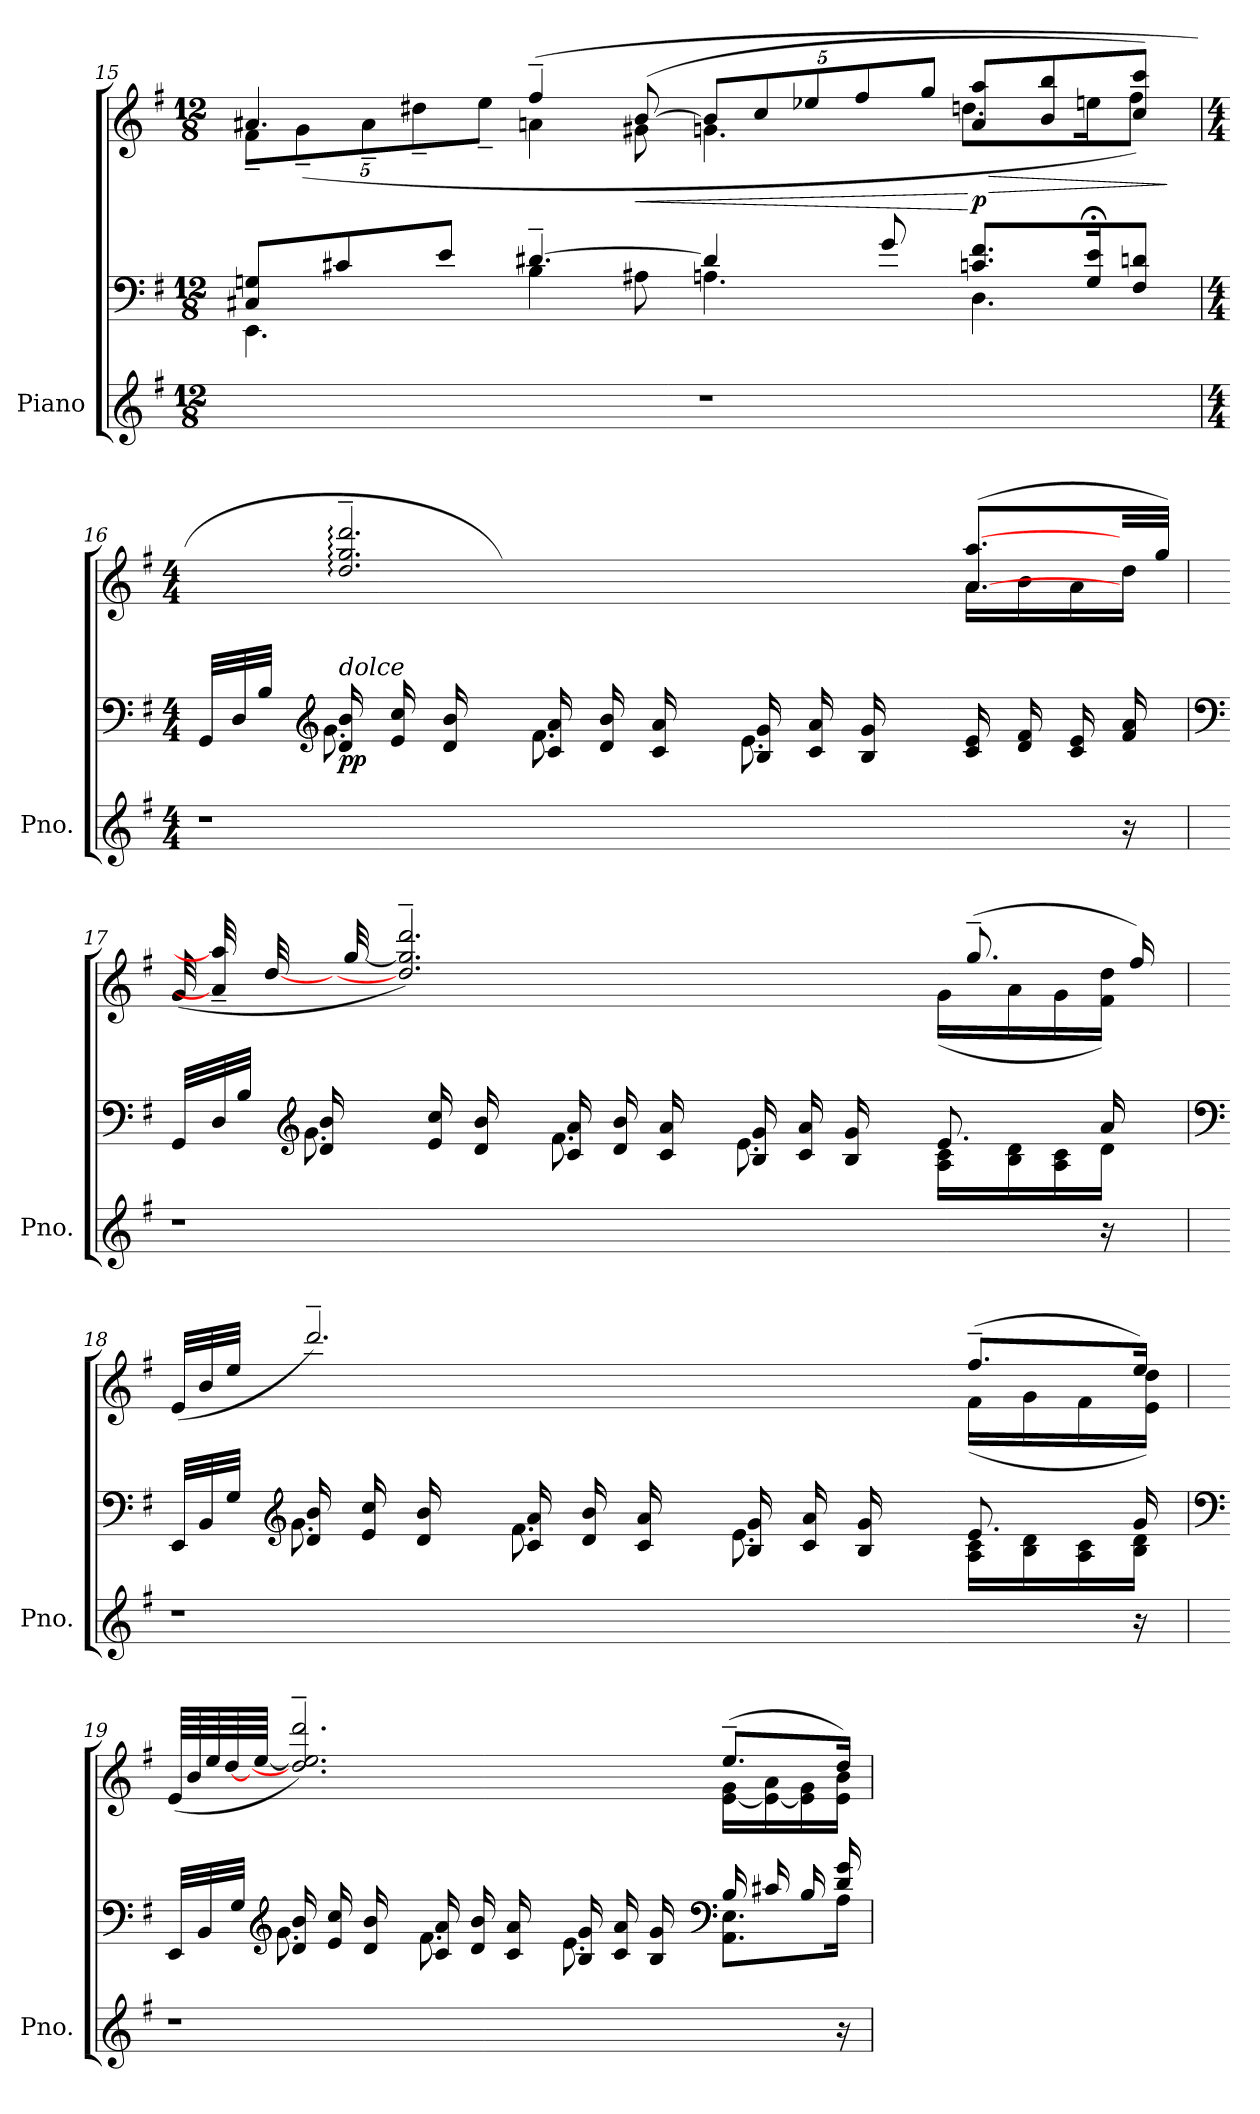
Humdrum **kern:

**kern	**kern	**kern	**dynam
*part1	*part1	*part1	*part1
*staff3	*staff2	*staff1	*staff1/2/3
*I"Piano	*	*	*
*I'Pno.	*	*	*
*clefG2	*clefF4	*clefG2	*
*k[f#]	*k[f#]	*k[f#]	*
*M12/8	*M12/8	*M12/8	*
=15	=15	=15	=15
*	*^	*^	*
*	*	*	*	*Xbrackettup	*
1.r	8C#X/ 8Gn/L	4.EE\	4.a#X/	40%3f#~\L	.
.	.	.	.	(<40%3g~\	.
.	8c#X/	.	.	.	.
.	.	.	.	40%3a#~\	.
.	.	.	.	40%3dd#X~\	.
.	8e/J	.	.	.	.
.	.	.	.	40%3ee~\J	.
.	[4.d#X~/	4B\	(4ff#~/	4an\	.
!	!	!	!	!	!LO:HP:b
.	.	8A#X\	(>[8b/	8g#X\	<
.	4d#/]	4.An\	40%3b/L]	4.gn\	.
.	.	.	40%3cc/	.	.
.	.	.	40%3ee-X/	.	.
.	.	.	40%3ff#/	.	.
.	8g/	.	.	.	.
.	.	.	40%3gg/J	.	.
!	!	!	!	!	!LO:HP:n=1:b
!	!	!	!	!	!LO:DY:n=1:b
.	8.cn/ 8.f#/L	4.D\	8a/ 8aa/L	8.ddn\L	[ > p
.	.	.	8b/ 8bb/	.	.
.	16G/;< 16e/;<K	.	.	16een\K	.
.	8F#/ 8dn/J	.	8cc/ 8ccc/J)	8ff#\J)	.
*	*v	*v	*	*	*
*	*	*v	*v	*
.	.	.	]
!!LO:LB:g=z
=16	=16	=16	=16
*M4/4	*M4/4	*M4/4	*
*	*Xtuplet	*	*
*	*^	*^	*
*	*	*	*	*^	*
1r	48GG/L	16ryy	64ryy	16ryy	4ryy	.
.	.	.	32.ryy	.	.	.
.	48D/	.	.	.	.	.
.	48B/J	.	.	.	.	.
*	*clefG2	*	*	*	*	*
!	!LO:TX:a:i:t=dolce	!	!	!	!	!
!	!	!	!	!	!	!LO:DY:b=2
!	!	!	!	!	!	!LO:DY:n=1:b
.	(>16d/ 16b/LL	8.g\	2.dd/:~ 2.gg/:~ 2.ddd/:~	16ryy@	.	p p
.	16e/ 16cc/	.	.	16ryy@	.	.
.	16d/ 16b/	.	.	16ryy@	.	.
.	16ryy	16ryy	.	16ryy@	16g\ 16b\ 16dd\JJ)	.
.	(>16c/ 16a/LL	8.f#\	.	16ryy@	8.ryy	.
.	16d/ 16b/	.	.	16ryy@	.	.
.	16c/ 16a/	.	.	16ryy@	.	.
.	16ryy	16ryy	.	16ryy@	16f#\ 16b\ 16dd\JJ)	.
.	(>16B/ 16g/LL	8.e\	.	16ryy@	8.ryy	.
.	16c/ 16a/	.	.	16ryy@	.	.
.	16B/ 16g/	.	.	16ryy@	.	.
.	16ryy	4ryy	.	16ryy@	16e\ 16b\ 16dd\JJ)	.
.	16c/ 16e/LL	.	(>[8.a/ [8.aa/L	16a\LL	4ryy	.
.	16d/ 16f#/	.	.	16b\	.	.
.	16c/ 16e/	.	.	16a\	.	.
16r	16f#/ 16a/JJ	16ryy	32ryy	16dd\JJ	.	.
.	.	.	32gg/Jkk)	.	.	.
=17	=17	=17	=17	=17	=17	=17
*	*clefF4	*	*	*	*	*
*	*	*	*Xtuplet	*	*	*
1r	48GG/L	16ryy	(>48g/L	16ryy	4ryy	.
.	48D/	.	32a/]~ 32aa/]~L	.	.	.
.	48B/J	.	.	.	.	.
.	.	.	[48dd/	.	.	.
*	*clefG2	*	*	*	*	*
.	(>16d/ 16b/LL	8.g\	.	96ryy@	.	.
.	.	.	[48gg/J	48ryy@	.	.
.	.	.	2.dd/]~ 2.gg/]~ 2.ddd/~)	32ryy@	.	.
.	16e/ 16cc/	.	.	16ryy@	.	.
.	16d/ 16b/	.	.	16ryy@	.	.
.	16ryy	16ryy	.	16ryy@	16g\ 16b\ 16dd\JJ)	.
.	(>16c/ 16a/LL	8.f#\	.	16ryy@	8.ryy	.
.	16d/ 16b/	.	.	16ryy@	.	.
.	16c/ 16a/	.	.	16ryy@	.	.
.	16ryy	16ryy	.	16ryy@	16f#\ 16b\ 16dd\JJ)	.
.	(>16B/ 16g/LL	8.e\	.	16ryy@	8.ryy	.
.	16c/ 16a/	.	.	16ryy@	.	.
.	16B/ 16g/	.	.	16ryy@	.	.
.	16ryy	16ryy	.	16ryy@	16e\ 16b\ 16dd\JJ)	.
.	8.e/L	16A\ 16c\LL	.	(<16g\LL	4ryy	.
.	.	.	(>8.gg~/L	.	.	.
.	.	16B\ 16d\	.	16a\	.	.
.	.	16A\ 16c\	.	16g\	.	.
16r	16a/Jk	16d\JJ	.	16f#\ 16dd\JJ)	.	.
.	.	.	16ff#/Jk)	.	.	.
32ryy	32ryy	32ryy	.	32ryy	32ryy	.
!!LO:PB:g=z	!!	!!
=18	=18	=18	=18	=18	=18	=18
*	*clefF4	*	*	*	*	*
1r	48EE/L	16ryy	(>48e/L	16ryy	4ryy	.
.	48BB/	.	48b/	.	.	.
.	48G/J	.	48ee/J	.	.	.
*	*clefG2	*	*	*	*	*
.	(>16d/ 16b/LL	8.g\	2.ddd~/)	16ryy@	.	.
.	16e/ 16cc/	.	.	16ryy@	.	.
.	16d/ 16b/	.	.	16ryy@	.	.
.	16ryy	16ryy	.	16ryy@	16g\ 16b\ 16dd\JJ)	.
.	(>16c/ 16a/LL	8.f#\	.	16ryy@	8.ryy	.
.	16d/ 16b/	.	.	16ryy@	.	.
.	16c/ 16a/	.	.	16ryy@	.	.
.	16ryy	16ryy	.	16ryy@	16f#\ 16b\ 16dd\JJ)	.
.	(>16B/ 16g/LL	8.e\	.	16ryy@	8.ryy	.
.	16c/ 16a/	.	.	16ryy@	.	.
.	16B/ 16g/	.	.	16ryy@	.	.
.	16ryy	16ryy	.	16ryy@	16e\ 16b\ 16dd\JJ)	.
.	8.e/L	16A\ 16c\LL	(>8.ff#~/L	(<16f#\LL	4ryy	.
.	.	16B\ 16d\	.	16g\	.	.
.	.	16A\ 16c\	.	16f#\	.	.
16r	16g/Jk	16B\ 16d\JJ	16ee/Jk)	16e\ 16dd\JJ)	.	.
=19	=19	=19	=19	=19	=19	=19
*	*clefF4	*	*	*	*	*
1r	48EE/L	16ryy	(>80e/L	16ryy	4ryy	.
.	.	.	80b/	.	.	.
.	48BB/	.	.	.	.	.
.	.	.	80ee/	.	.	.
.	.	.	[80dd/	.	.	.
.	48G/J	.	.	.	.	.
.	.	.	[80ee/J	.	.	.
*	*clefG2	*	*	*	*	*
.	(>16d/ 16b/LL	8.g\	2.dd/]~ 2.ee/]~ 2.ddd/~)	16ryy@	.	.
.	16e/ 16cc/	.	.	16ryy@	.	.
.	16d/ 16b/	.	.	16ryy@	.	.
.	16ryy	16ryy	.	16ryy@	16g\ 16b\ 16dd\JJ)	.
.	(>16c/ 16a/LL	8.f#\	.	16ryy@	8.ryy	.
.	16d/ 16b/	.	.	16ryy@	.	.
.	16c/ 16a/	.	.	16ryy@	.	.
.	16ryy	16ryy	.	16ryy@	16f#\ 16b\ 16dd\JJ)	.
.	(>16B/ 16g/LL	8.e\	.	16ryy@	8.ryy	.
.	16c/ 16a/	.	.	16ryy@	.	.
.	16B/ 16g/	.	.	16ryy@	.	.
.	16ryy	16ryy	.	16ryy@	16e\ 16b\ 16dd\JJ)	.
*	*clefF4	*	*	*	*	*
.	16B/LL	8.AA\ 8.E\L	(>8.ee~/L	[16e\ 16g\LL	4ryy	.
.	16c#X/	.	.	16e\_ 16a\	.	.
.	16B/	.	.	16e\] 16g\	.	.
16r	16d/ 16g/JJ	16A\Jk	16dd/Jk)	16e\ 16b\JJ	.	.
*	*v	*v	*	*	*	*
*	*	*v	*v	*v	*
=	=	=	=
*-	*-	*-	*-
